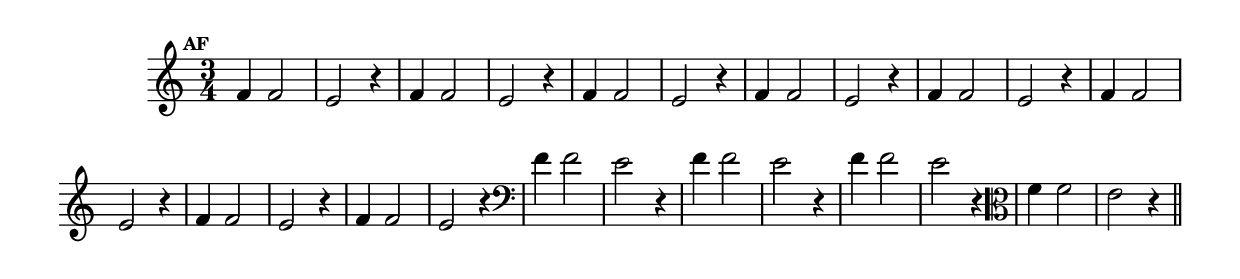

\version "2.14.2"

%\header { texidoc="Perguntas e Respostas"}

\relative c' {

  \override Staff.TimeSignature #'style = #'()
  \time 3/4 
  \override Score.BarNumber #'transparent = ##t
                                %\override Score.RehearsalMark #'font-family = #'roman
  \override Score.RehearsalMark #'font-size = #-2
  \override Score.BarNumber #'transparent = ##t
  \set Score.markFormatter = #format-mark-numbers

  \mark 31 

                                % CLARINETE

  \tag #'cl {
    f4 f2 | e r4 
  }

                                % FLAUTA

  \tag #'fl {
    f4 f2 | e r4 
  }

                                % OBOÉ

  \tag #'ob {
    f4 f2 | e r4 
  }

                                % SAX ALTO

  \tag #'saxa {
    f4 f2 | e r4 
  }

                                % SAX TENOR

  \tag #'saxt {
    f4 f2 | e r4 
  }

                                % SAX GENES

  \tag #'saxg {
    f4 f2 | e r4 
  }

                                % TROMPETE

  \tag #'tpt {
    f4 f2 | e r4 
  }

                                % TROMPA

  \tag #'tpa {
    f4 f2 | e r4 
  }


                                % TROMBONE

  \tag #'tbn {
    \clef bass
    f4 f2 | e r4 
  }

                                % TUBA MIB

  \tag #'tbamib {
    \clef bass
    f4 f2 | e r4 
  }

                                % TUBA SIB

  \tag #'tbasib {
    \clef bass
    f4 f2 | e r4 
  }

                                % VIOLA

  \tag #'vla {
    \clef alto
    f4 f2 | e r4 
  }

                                % FINAL

  \bar "||"

}
